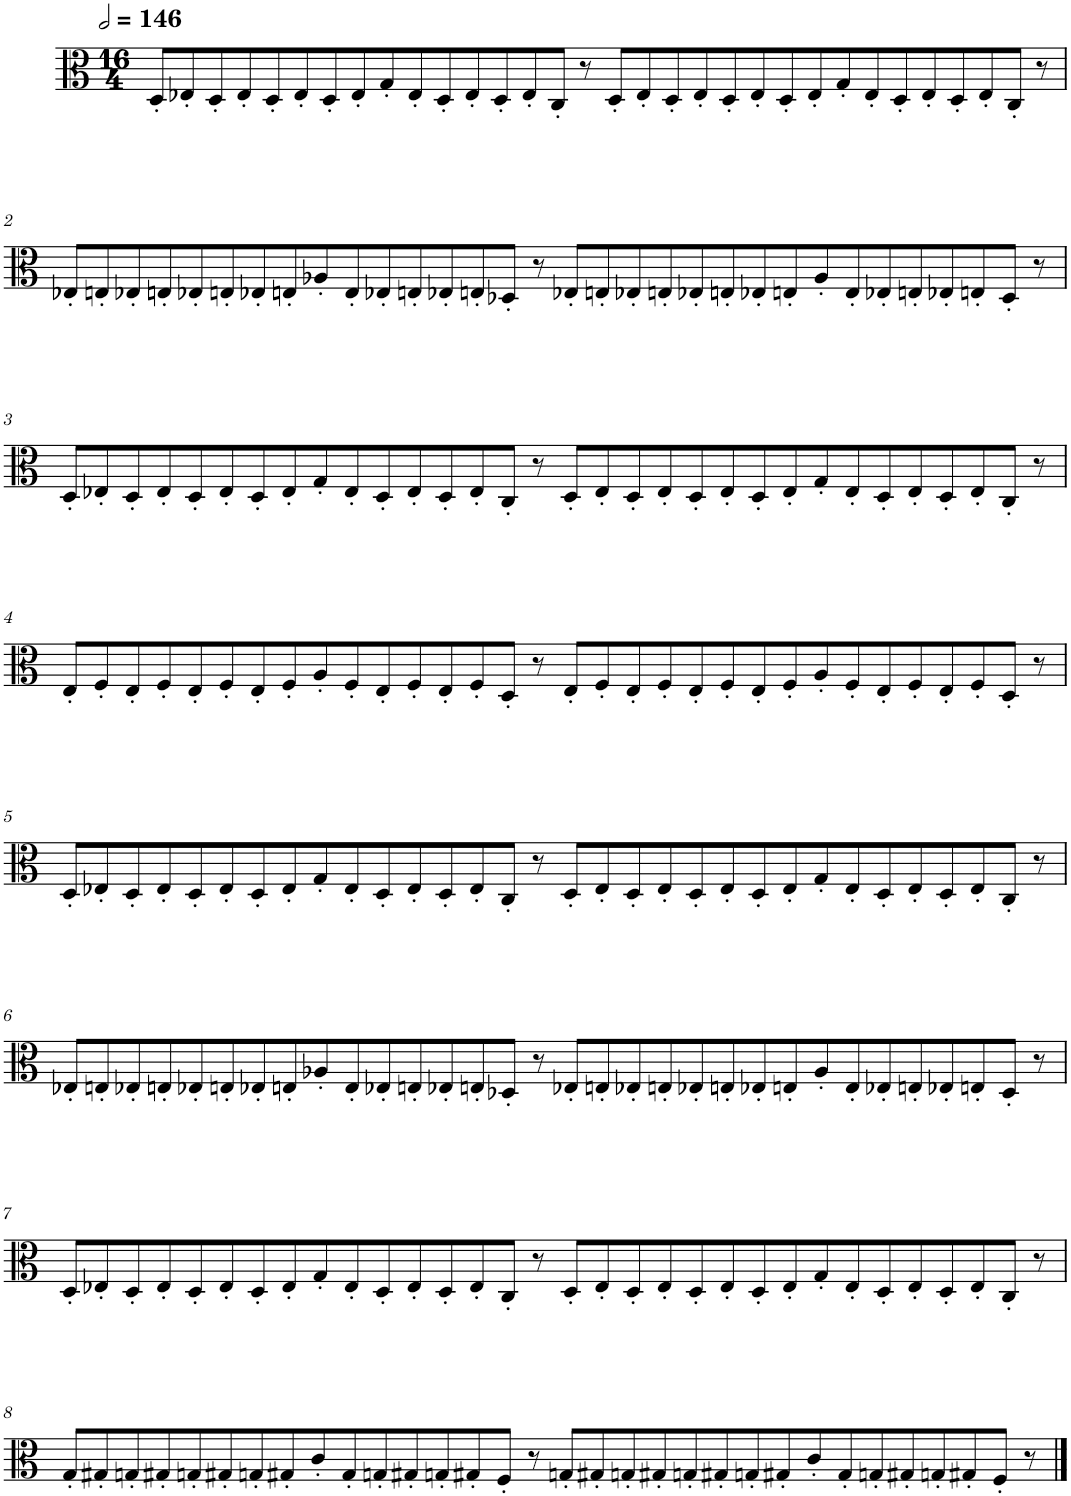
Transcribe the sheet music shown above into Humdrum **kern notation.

**kern
*part1
*staff1
*I"Viola
*I'Vla.
*clefC3
*k[]
*M16/4
*MM292
=1
8D'/L
8E-X'/
8D'/
8E-'/
8D'/
8E-'/
8D'/
8E-'/
8G'/
8E-'/
8D'/
8E-'/
8D'/
8E-'/
8C'/J
8r
8D'/L
8E-'/
8D'/
8E-'/
8D'/
8E-'/
8D'/
8E-'/
8G'/
8E-'/
8D'/
8E-'/
8D'/
8E-'/
8C'/J
8r
!!LO:LB:g=z
=2
8E-X'/L
8En'/
8E-X'/
8En'/
8E-X'/
8En'/
8E-X'/
8En'/
8A-X'/
8E'/
8E-X'/
8En'/
8E-X'/
8En'/
8D-X'/J
8r
8E-X'/L
8En'/
8E-X'/
8En'/
8E-X'/
8En'/
8E-X'/
8En'/
8A-'/
8E'/
8E-X'/
8En'/
8E-X'/
8En'/
8D-'/J
8r
!!LO:LB:g=z
=3
8D'/L
8E-X'/
8D'/
8E-'/
8D'/
8E-'/
8D'/
8E-'/
8G'/
8E-'/
8D'/
8E-'/
8D'/
8E-'/
8C'/J
8r
8D'/L
8E-'/
8D'/
8E-'/
8D'/
8E-'/
8D'/
8E-'/
8G'/
8E-'/
8D'/
8E-'/
8D'/
8E-'/
8C'/J
8r
!!LO:LB:g=z
=4
8E'/L
8F'/
8E'/
8F'/
8E'/
8F'/
8E'/
8F'/
8A'/
8F'/
8E'/
8F'/
8E'/
8F'/
8D'/J
8r
8E'/L
8F'/
8E'/
8F'/
8E'/
8F'/
8E'/
8F'/
8A'/
8F'/
8E'/
8F'/
8E'/
8F'/
8D'/J
8r
!!LO:LB:g=z
=5
8D'/L
8E-X'/
8D'/
8E-'/
8D'/
8E-'/
8D'/
8E-'/
8G'/
8E-'/
8D'/
8E-'/
8D'/
8E-'/
8C'/J
8r
8D'/L
8E-'/
8D'/
8E-'/
8D'/
8E-'/
8D'/
8E-'/
8G'/
8E-'/
8D'/
8E-'/
8D'/
8E-'/
8C'/J
8r
!!LO:LB:g=z
=6
8E-X'/L
8En'/
8E-X'/
8En'/
8E-X'/
8En'/
8E-X'/
8En'/
8A-X'/
8E'/
8E-X'/
8En'/
8E-X'/
8En'/
8D-X'/J
8r
8E-X'/L
8En'/
8E-X'/
8En'/
8E-X'/
8En'/
8E-X'/
8En'/
8A-'/
8E'/
8E-X'/
8En'/
8E-X'/
8En'/
8D-'/J
8r
!!LO:LB:g=z
=7
8D'/L
8E-X'/
8D'/
8E-'/
8D'/
8E-'/
8D'/
8E-'/
8G'/
8E-'/
8D'/
8E-'/
8D'/
8E-'/
8C'/J
8r
8D'/L
8E-'/
8D'/
8E-'/
8D'/
8E-'/
8D'/
8E-'/
8G'/
8E-'/
8D'/
8E-'/
8D'/
8E-'/
8C'/J
8r
!!LO:LB:g=z
=8
8G'/L
8G#X'/
8Gn'/
8G#X'/
8Gn'/
8G#X'/
8Gn'/
8G#X'/
8c'/
8G#'/
8Gn'/
8G#X'/
8Gn'/
8G#X'/
8F'/J
8r
8Gn'/L
8G#X'/
8Gn'/
8G#X'/
8Gn'/
8G#X'/
8Gn'/
8G#X'/
8c'/
8G#'/
8Gn'/
8G#X'/
8Gn'/
8G#X'/
8F'/J
8r
==
*-
